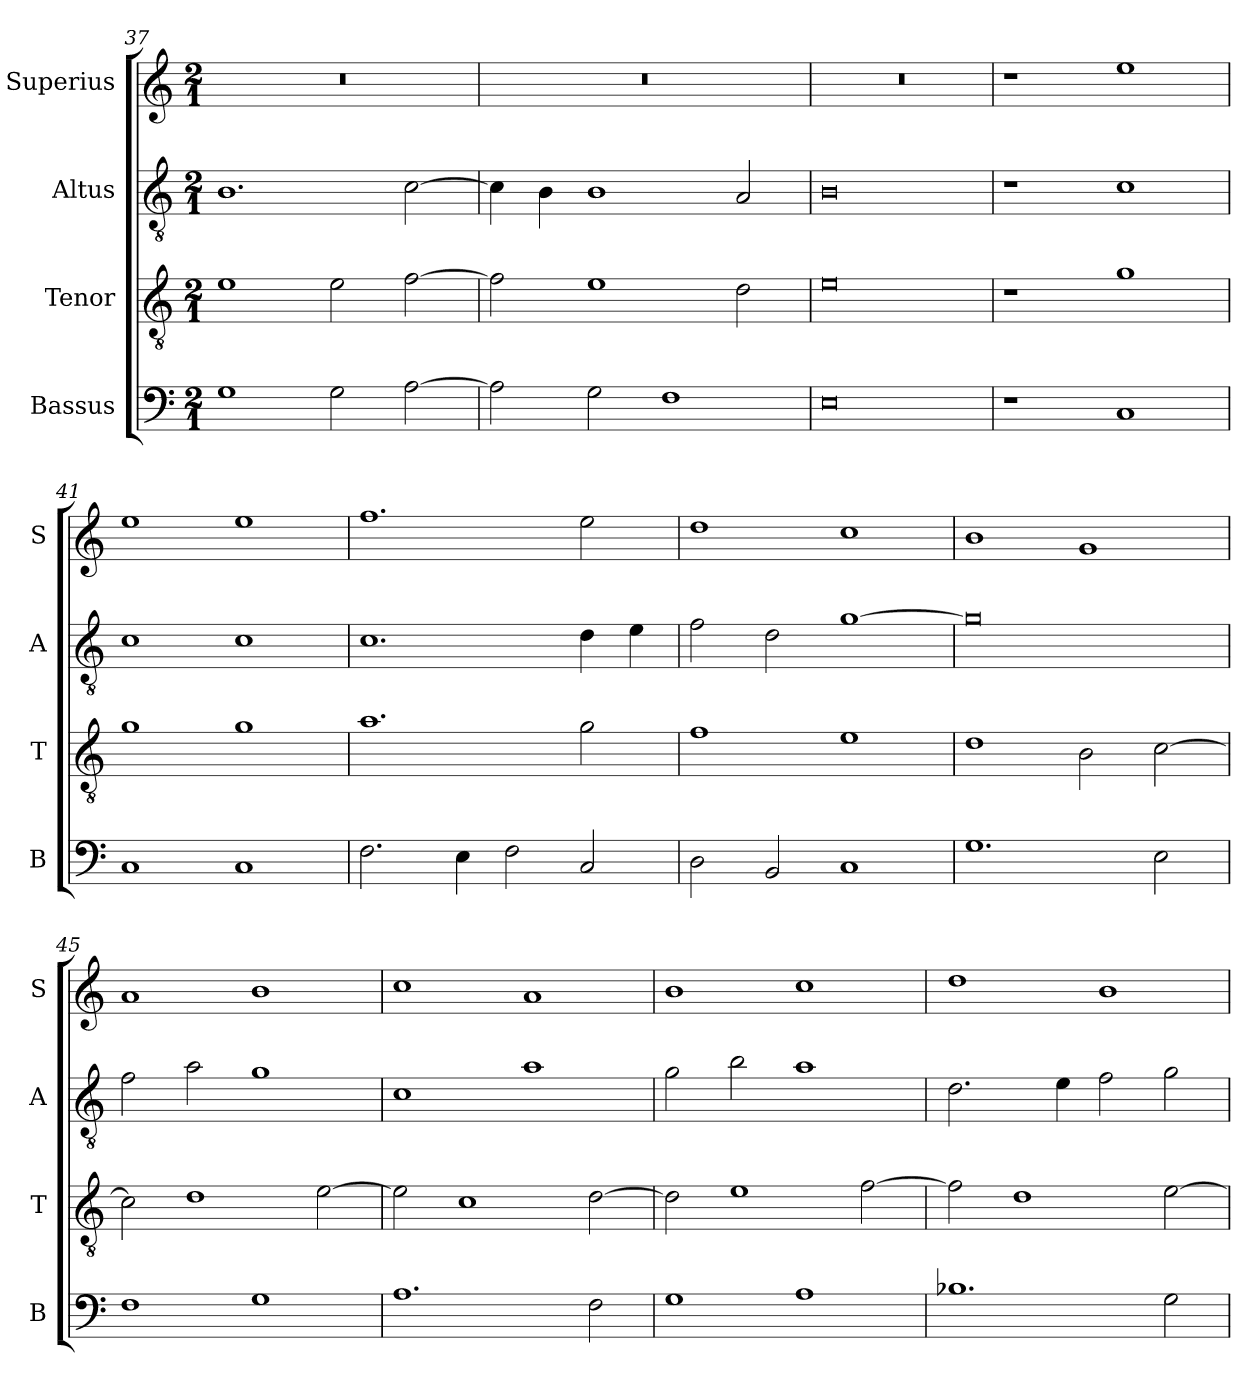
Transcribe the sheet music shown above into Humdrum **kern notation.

**kern	**kern	**kern	**kern
*part4	*part3	*part2	*part1
*staff4	*staff3	*staff2	*staff1
*I"Bassus	*I"Tenor	*I"Altus	*I"Superius
*I'B	*I'T	*I'A	*I'S
*clefF4	*clefGv2	*clefGv2	*clefG2
*k[]	*k[]	*k[]	*k[]
*M2/1	*M2/1	*M2/1	*M2/1
=37	=37	=37	=37
1G	1e	1.B	0r
2G\	2e\	.	.
[2A\	[2f\	[2c\	.
=38	=38	=38	=38
2A\]	2f\]	4c\]	0r
.	.	4B\	.
2G\	1e	1B	.
1F	.	.	.
.	2d\	2A/	.
=39	=39	=39	=39
0E	0e	0B	0r
=40	=40	=40	=40
1r	1r	1r	1r
1C	1g	1c	1ee
=41	=41	=41	=41
1C	1g	1c	1ee
1C	1g	1c	1ee
=42	=42	=42	=42
2.F\	1.a	1.c	1.ff
4E\	.	.	.
2F\	.	.	.
2C/	2g\	4d\	2ee\
.	.	4e\	.
=43	=43	=43	=43
2D\	1f	2f\	1dd
2BB/	.	2d\	.
1C	1e	[1g	1cc
=44	=44	=44	=44
1.G	1d	0g]	1b
.	2B\	.	1g
2E\	[2c\	.	.
=45	=45	=45	=45
1F	2c\]	2f\	1a
.	1d	2a\	.
1G	.	1g	1b
.	[2e\	.	.
=46	=46	=46	=46
1.A	2e\]	1c	1cc
.	1c	.	.
.	.	1a	1a
2F\	[2d\	.	.
=47	=47	=47	=47
1G	2d\]	2g\	1b
.	1e	2b\	.
1A	.	1a	1cc
.	[2f\	.	.
=48	=48	=48	=48
1.B-X	2f\]	2.d\	1dd
.	1d	.	.
.	.	4e\	.
.	.	2f\	1b
2G\	[2e\	2g\	.
=	=	=	=
*-	*-	*-	*-
